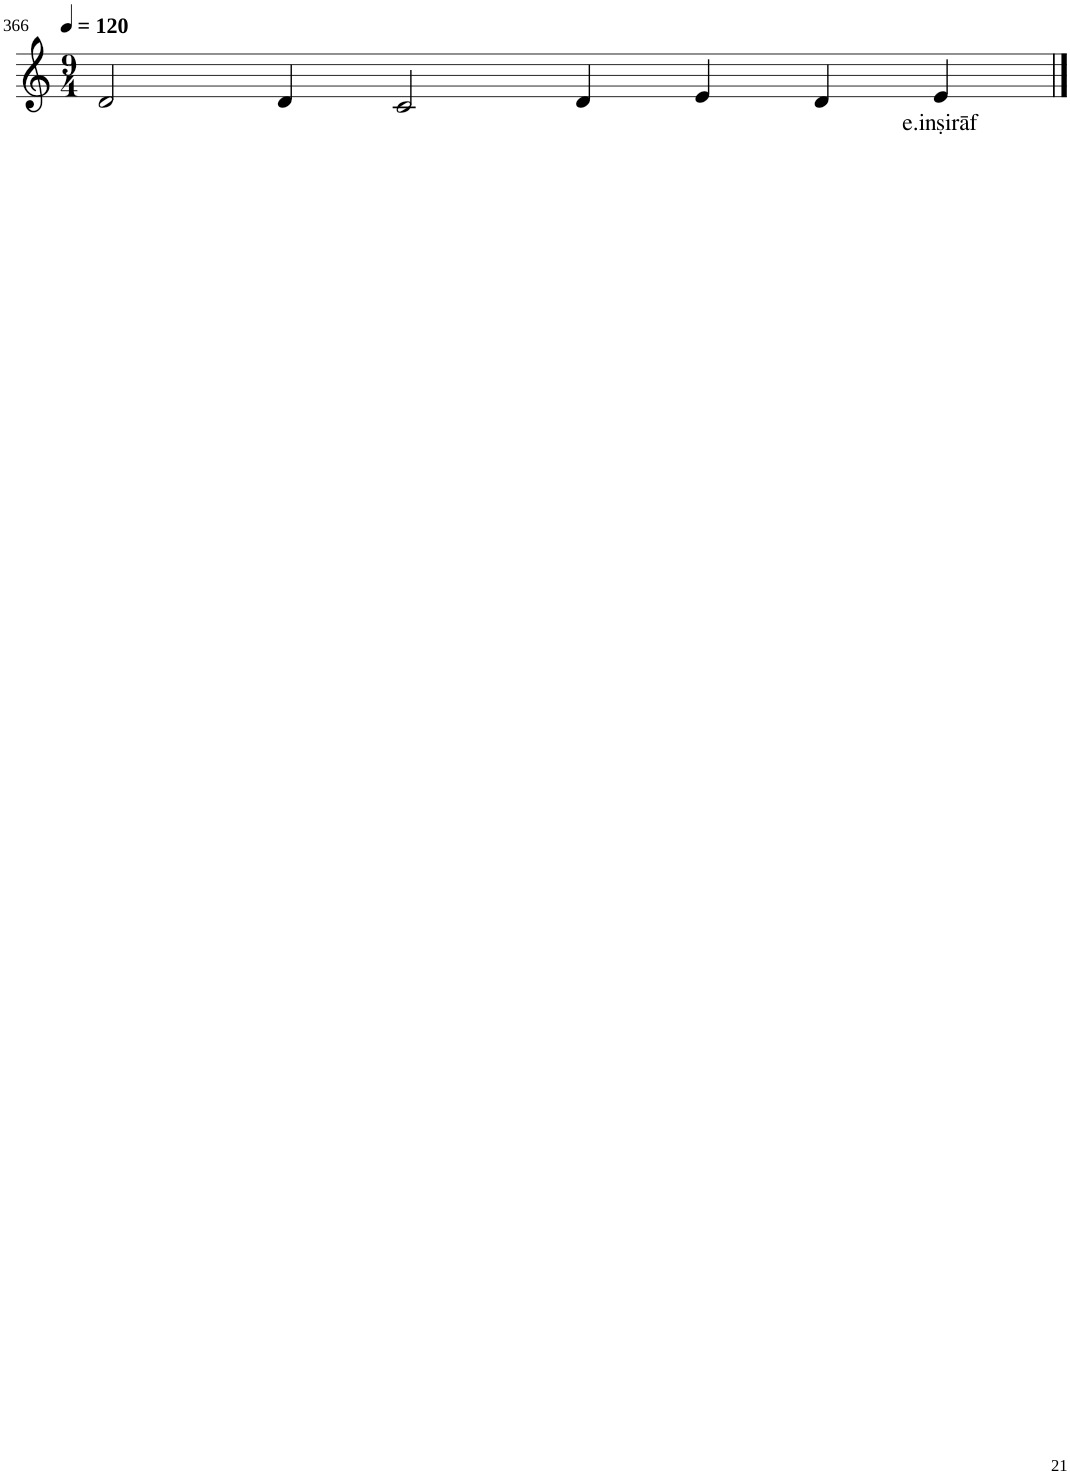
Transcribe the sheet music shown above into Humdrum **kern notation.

**kern	**text
*part1	*part1
*staff1	*staff1
*I"Violin	*
!!LO:PB:g=z
*clefG2	*
*k[]	*
*M9/4	*
*MM120	*
=366	=366
2d/	.
4d/	.
2c/	.
4d/	.
4e/	.
4d/	.
!	!LO:LY:b
4e/	e.inṣirāf
==	==
*-	*-
